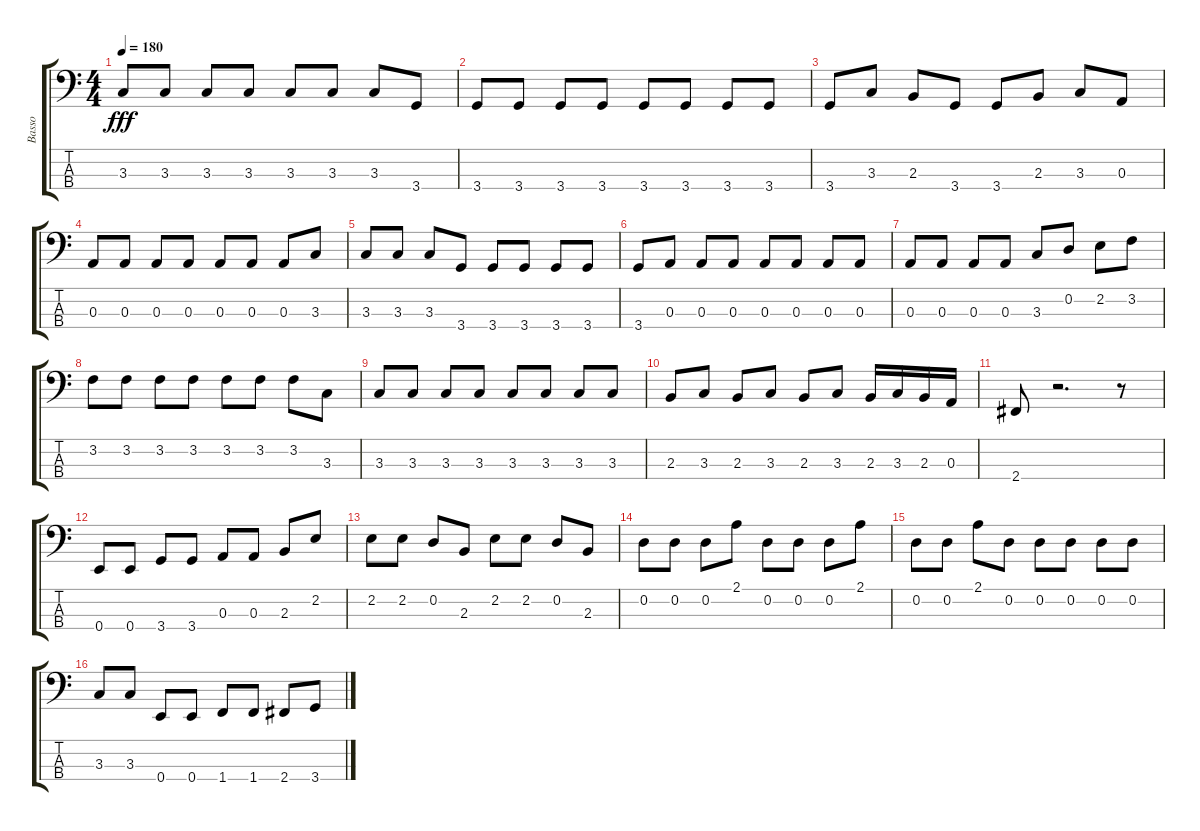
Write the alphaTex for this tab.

\track ("Basso" "Basso") {instrument electricbasspick}
\staff {score tabs}
\tuning (G2 D2 A1 E1) {hide}
\ts (4 4)
\tempo 180
\clef f4
\ks c
3.3.8{dy fff} 3.3.8 3.3.8 3.3.8 3.3.8 3.3.8 3.3.8 3.4.8 |
3.4.8 3.4.8 3.4.8 3.4.8 3.4.8 3.4.8 3.4.8 3.4.8 |
3.4.8 3.3.8 2.3.8 3.4.8 3.4.8 2.3.8 3.3.8 0.3.8 |
0.3.8 0.3.8 0.3.8 0.3.8 0.3.8 0.3.8 0.3.8 3.3.8 |
3.3.8 3.3.8 3.3.8 3.4.8 3.4.8 3.4.8 3.4.8 3.4.8 |
3.4.8 0.3.8 0.3.8 0.3.8 0.3.8 0.3.8 0.3.8 0.3.8 |
0.3.8 0.3.8 0.3.8 0.3.8 3.3.8 0.2.8 2.2.8 3.2.8 |
3.2.8 3.2.8 3.2.8 3.2.8 3.2.8 3.2.8 3.2.8 3.3.8 |
3.3.8 3.3.8 3.3.8 3.3.8 3.3.8 3.3.8 3.3.8 3.3.8 |
2.3.8 3.3.8 2.3.8 3.3.8 2.3.8 3.3.8 2.3.16 3.3.16 2.3.16 0.3.16 |
2.4.8 r.2{d} r.8 |
0.4.8 0.4.8 3.4.8 3.4.8 0.3.8 0.3.8 2.3.8 2.2.8 |
2.2.8 2.2.8 0.2.8 2.3.8 2.2.8 2.2.8 0.2.8 2.3.8 |
0.2.8 0.2.8 0.2.8 2.1.8 0.2.8 0.2.8 0.2.8 2.1.8 |
0.2.8 0.2.8 2.1.8 0.2.8 0.2.8 0.2.8 0.2.8 0.2.8 |
3.3.8 3.3.8 0.4.8 0.4.8 1.4.8 1.4.8 2.4.8 3.4.8
